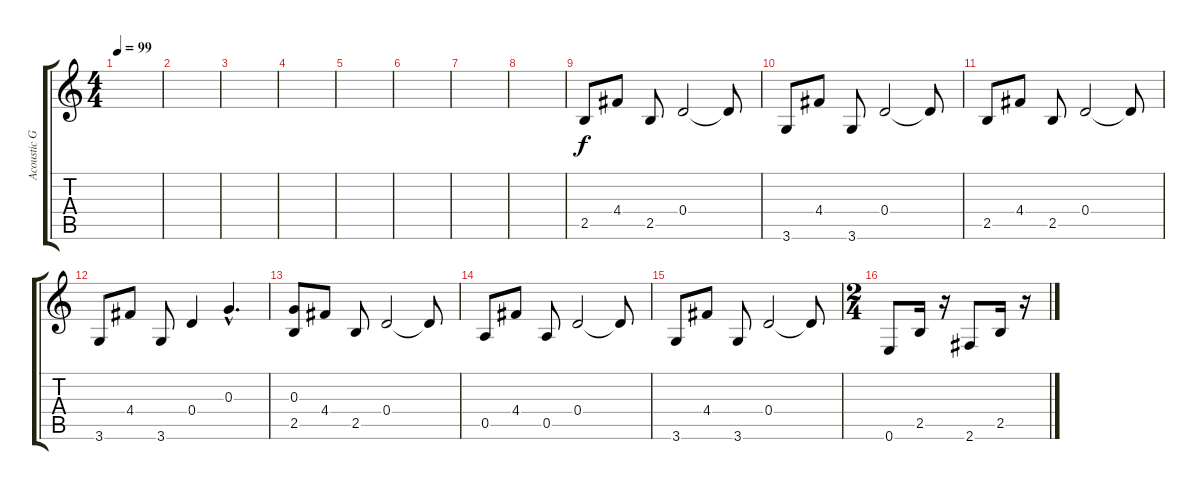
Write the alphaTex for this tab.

\track ("Acoustic Guitar (Guitar 1)" "Acoustic G") {instrument electricguitarclean}
\staff {score tabs}
\tuning (E4 B3 G3 D3 A2 E2) {hide}
\ts (4 4)
\tempo 99
\clef g2
\ks c
|
|
|
|
|
|
|
|
2.5.8 4.4.8 2.5.8 0.4.2 0.4{t}.8 |
3.6.8 4.4.8 3.6.8 0.4.2 0.4{t}.8 |
2.5.8 4.4.8 2.5.8 0.4.2 0.4{t}.8 |
3.6.8 4.4.8 3.6.8 0.4.4 0.3{hac}.4{d} |
(0.3 2.5).8 4.4.8 2.5.8 0.4.2 0.4{t}.8 |
0.5.8 4.4.8 0.5.8 0.4.2 0.4{t}.8 |
3.6.8 4.4.8 3.6.8 0.4.2 0.4{t}.8 |
\ts (2 4)
0.6.8 2.5.16 r.16 2.6.8 2.5.16 r.16
